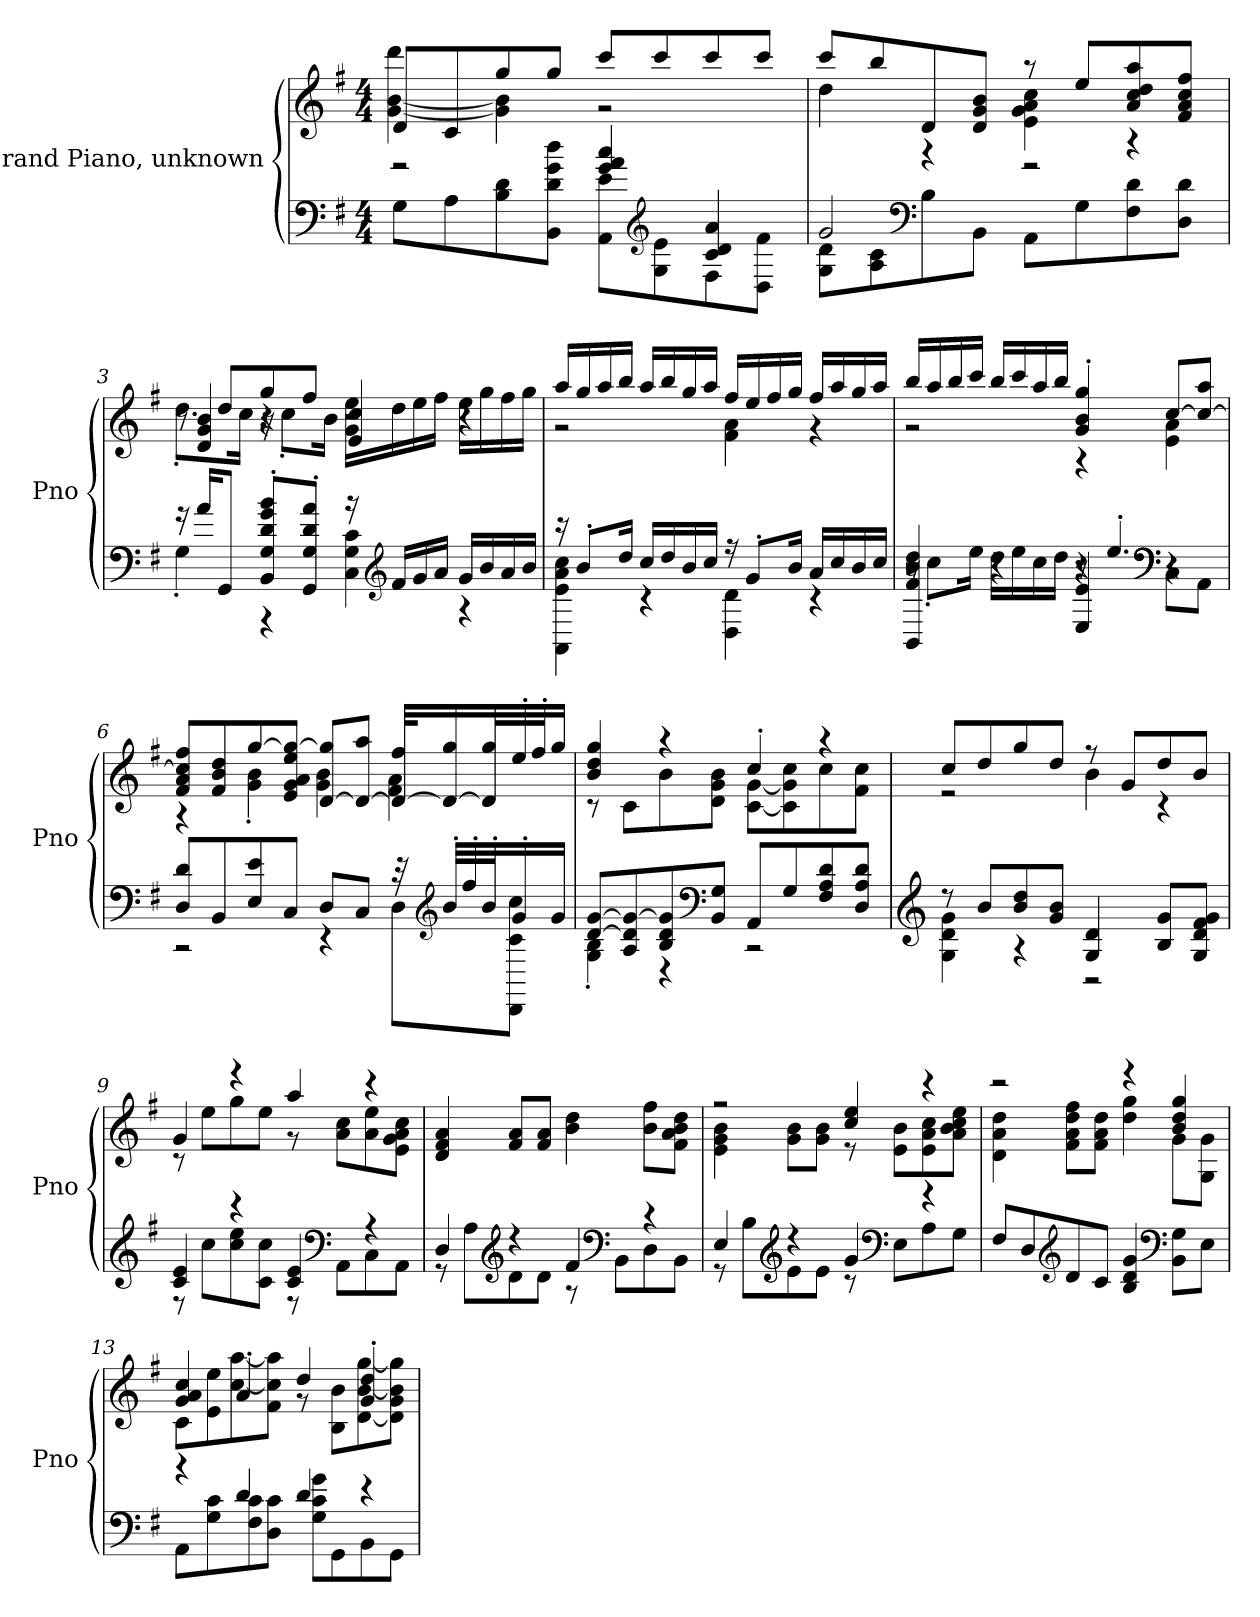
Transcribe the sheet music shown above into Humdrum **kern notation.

**kern	**kern
*part1	*part1
*staff2	*staff1
*I"Grand Piano, unknown	*
*I'Pno	*
*clefF4	*clefG2
*k[f#]	*k[f#]
*M4/4	*M4/4
*MM120	*MM120
=1	=1
*^	*^
2r	8G\L	8d/L	[4g\ [4b\ 4ddd\
.	8A\	8c/	.
.	8B\ 8d\	8gg/	4g\] 4b\]
.	8BB\ 8d\ 8g\ 8dd\J	8gg/J	.
4g/ 4a/ 4cc/	8AA\ 8e\L	8ccc/L	2r
*clefG2	*	*	*
.	8G\ 8e\	8ccc/	.
4c/ 4d/ 4a/	8F#\	8ccc/	.
.	8D\ 8f#\J	8ccc/J	.
=2	=2	=2	=2
2g/	8G\ 8d\L	8ccc/L	4dd\
.	8A\ 8c\	8bb/	.
*clefF4	*	*	*
.	8B\	8d/	4r
.	8BB\J	8d/ 8g/ 8b/J	.
2r	8AA\L	8r	4e\ 4g\ 4a\ 4cc\
.	8G\	8ee/L	.
.	8F#\ 8d\	8a/ 8cc/ 8dd/ 8aa/	4r
.	8D\ 8d\J	8f#/ 8a/ 8cc/ 8ff#/J	.
=3	=3	=3	=3
*	*	*	*^
16r	4G'\	8r	8.dd'\L	4d/ 4g/ 4b/
16a/KL	.	.	.	.
8GG/J	.	8dd/L	.	.
.	.	.	16cc\Jk	.
8BB/' 8G/' 8d/' 8g/' 8b/'L	4r	8gg/	16r	4r
.	.	.	8cc'\L	.
8GG/' 8G/' 8d/' 8a/'J	.	8ff#/J	.	.
.	.	.	16b\Jk	.
16r	4C\ 4G\ 4c\	2r	16g\ 16ee\LL	4e/ 4cc/
*clefG2	*	*	*	*
16f#/LL	.	.	16dd\	.
16g/	.	.	16ee\	.
16a/JJ	.	.	16ff#\JJ	.
16g/LL	4r	.	16ee\LL	4r
16b/	.	.	16gg\	.
16a/	.	.	16ff#\	.
16b/JJ	.	.	16gg\JJ	.
*	*	*	*v	*v
!!LO:LB:g=z
=4	=4	=4	=4
16r	4AA\ 4e\ 4a\ 4cc\	16aa/LL	2r
8b'/L	.	16gg/	.
.	.	16aa/	.
16dd/Jk	.	16bb/JJ	.
16cc/LL	4r	16aa/LL	.
16dd/	.	16bb/	.
16b/	.	16gg/	.
16cc/JJ	.	16aa/JJ	.
16r	4D\ 4d\	16ff#/LL	4f#\ 4a\
8g'/L	.	16ee/	.
.	.	16ff#/	.
16b/Jk	.	16gg/JJ	.
16a/LL	4r	16ff#/LL	4r
16cc/	.	16aa/	.
16b/	.	16gg/	.
16cc/JJ	.	16aa/JJ	.
=5	=5	=5	=5
*	*^	*	*
2r	16r	4BB/ 4f#/ 4b/ 4dd/	16bb/LL	2r
.	8cc'\L	.	16aa/	.
.	.	.	16bb/	.
.	16ee\Jk	.	16ccc/JJ	.
.	16dd\LL	4r	16bb/LL	.
.	16ee\	.	16ccc/	.
.	16cc\	.	16aa/	.
.	16dd\JJ	.	16bb/JJ	.
8r	4r	4E/ 4e/	4g/' 4b/' 4gg/'	4r
4.ee'/	.	.	.	.
*clefF4	*	*	*	*
.	8C\L	4r	[8cc/L	4e\ 4a\
.	8AA\J	.	8cc/_ 8aa/J	.
*	*v	*v	*	*
!!LO:LB:g=z	!!
=6	=6	=6	=6
8D/ 8d/L	2r	8f#/ 8a/ 8cc/] 8ff#/L	4r
8BB/	.	8f#/ 8b/ 8dd/	.
8E/ 8e/	.	[8gg/	4g\' 4b\'
8C/J	.	8e/ 8g/ 8a/ 8ee/ 8gg/_J	.
8D/L	4r	[8d/ 8gg/]L	4g\ 4b\
8C/J	.	8d/_ 8aa/J	.
32r	8D\L	32d/_ 32ff#/KLL	4f#\ 4a\
*clefG2	*	*	*
32b'/LLL	.	16d/_ 16gg/	.
32ff#'/	.	.	.
32b'/J	.	32d/] 32gg/L	.
16g'/	8DD\ 8c\ 8cc\J	32ee'/	.
.	.	32ff#'/J	.
16g/JJ	.	16gg/JJ	.
=7	=7	=7	=7
[8d/ [8g/L	4G\' 4B\'	4b/ 4dd/ 4gg/	8r
8A/ 8d/] 8g/_	.	.	8c\L
8B/ 8d/ 8g/]	4r	4r	8b\
*clefF4	*	*	*
8BB/ 8G/J	.	.	8d\ 8g\ 8b\J
8AA/L	2r	4cc'/	[8c\ [8g\L
8G/	.	.	8c\] 8g\] 8cc\
8F#/ 8A/ 8d/	.	4r	8cc\
8D/ 8A/ 8d/J	.	.	8f#\ 8cc\J
=8	=8	=8	=8
*clefG2	*	*	*
8r	4G\ 4d\ 4g\	8cc/L	2r
8b/L	.	8dd/	.
8b/ 8dd/	4r	8gg/	.
8g/ 8b/J	.	8dd/J	.
4G/ 4d/	2r	8r	4b\
.	.	8g/L	.
8B/ 8g/L	.	8dd/	4r
8G/ 8d/ 8f#/ 8g/J	.	8b/J	.
!!LO:LB:g=z	!!
=9	=9	=9	=9
4c/ 4e/	8r	4g/	8r
.	8cc\L	.	8ee\L
4r	8cc\ 8ee\	4r	8gg\
.	8c\ 8cc\J	.	8ee\J
4c/ 4e/	8r	4aa/	8r
*clefF4	*	*	*
.	8AA\L	.	8a\ 8cc\L
4r	8C\	4r	8a\ 8ee\
.	8AA\J	.	8e\ 8g\ 8a\ 8cc\J
*	*	*v	*v
=10	=10	=10
4D/	8r	4d/ 4f#/ 4a/
.	8A\L	.
*clefG2	*	*
4r	8d\	8f#/ 8a/L
.	8d\J	8f#/ 8a/J
4f#/	8r	4b\ 4dd\
*clefF4	*	*
.	8BB\L	.
4r	8D\	8b\ 8ff#\L
.	8BB\J	8f#\ 8a\ 8b\ 8dd\J
=11	=11	=11
*	*	*^
4E/	8r	2r	4e\ 4g\ 4b\
.	8B\L	.	.
*clefG2	*	*	*
4r	8e\	.	8g\ 8b\L
.	8e\J	.	8g\ 8b\J
4g/	8r	4cc/ 4ee/	8r
*clefF4	*	*	*
.	8E\L	.	8e\ 8b\L
4r	8A\	4r	8e\ 8a\ 8cc\
.	8G\J	.	8a\ 8b\ 8cc\ 8ee\J
*v	*v	*	*
!!LO:LB:g=z	!!
=12	=12	=12
8F#/L	2r	4d\ 4a\ 4dd\
8D/	.	.
*clefG2	*	*
8d/	.	8f#\ 8a\ 8dd\ 8ff#\L
8c/J	.	8f#\ 8a\ 8dd\J
4B/ 4d/ 4g/	4r	4dd\ 4gg\
*clefF4	*	*
8BB\ 8G\L	4b/ 4dd/ 4gg/	8g\L
8E\J	.	8G\ 8g\J
=13	=13	=13
*^	*	*
4r	8AA\L	4g/ 4a/ 4cc/	8c\L
.	8G\ 8c\	.	8e\ 8ee\
4d/	8F#\ 8c\	4a'/	[8cc\ [8aa\
.	8D\ 8c\J	.	8f#\ 8cc\] 8aa\]J
4d/	8G\ 8c\ 8g\L	4dd/	8r
.	8GG\	.	8B\ 8b\L
4r	8BB\	4g/' 4dd/'	[8d\ [8b\ [8gg\
.	8GG\J	.	8d\] 8g\ 8b\] 8gg\]J
*v	*v	*	*
*	*v	*v
=	=
*-	*-
